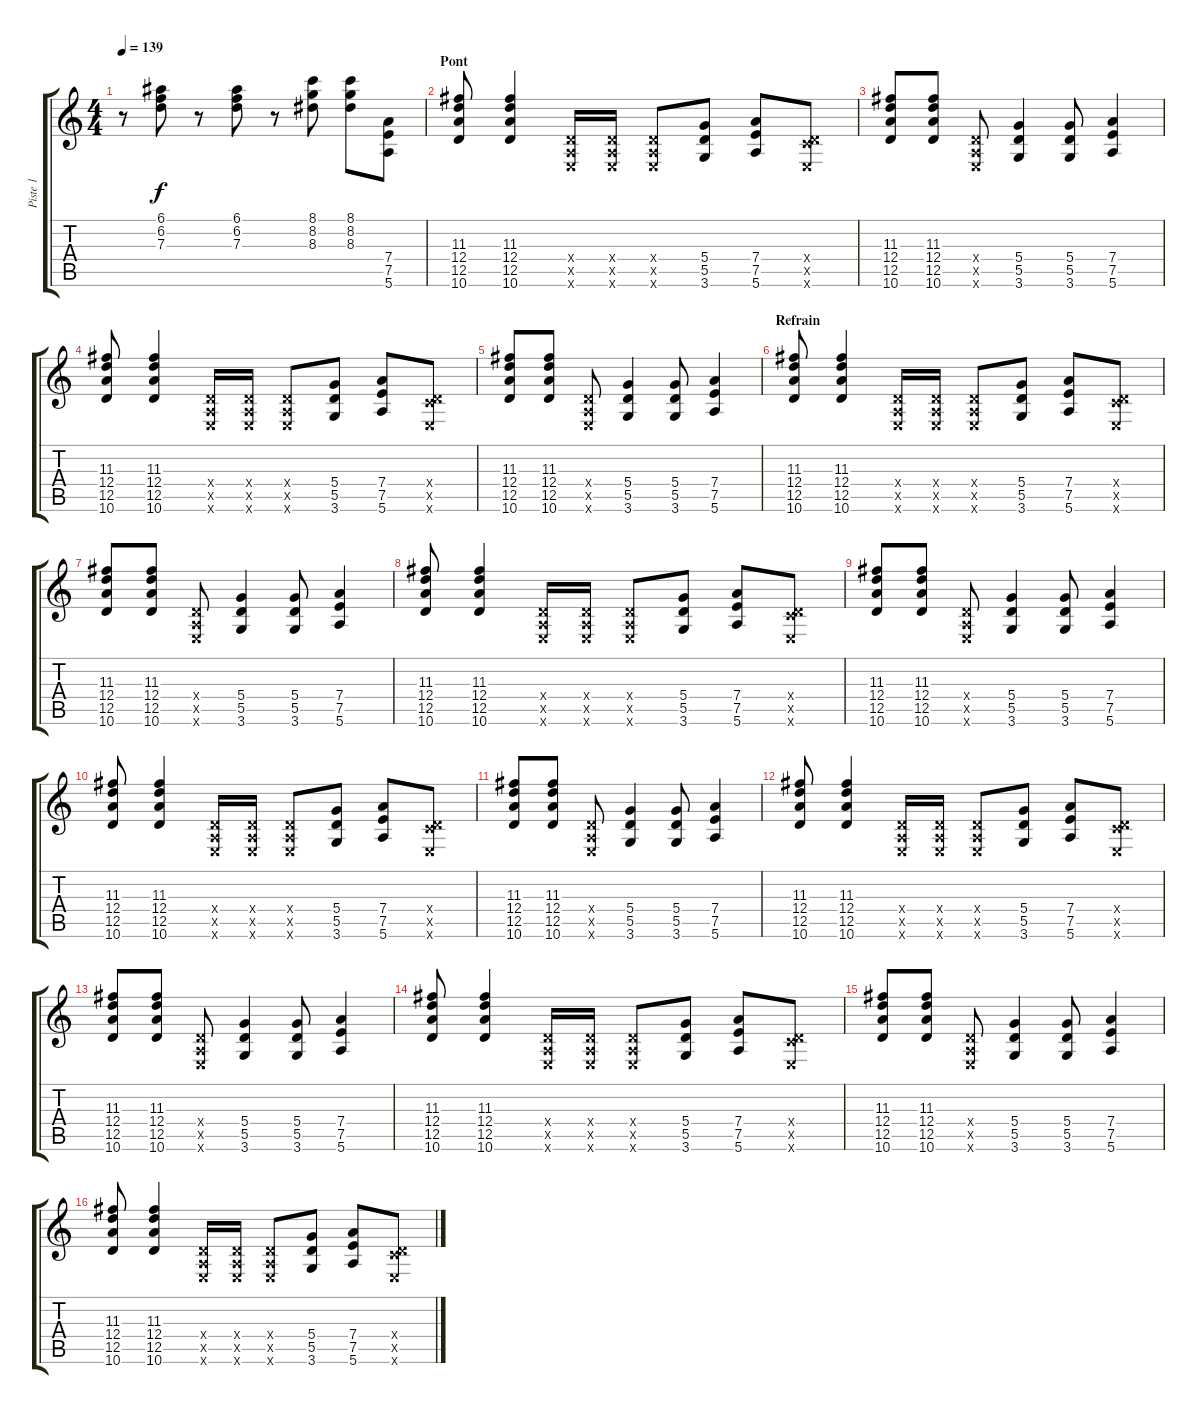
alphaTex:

\track ("Piste 1" "Piste 1") {instrument distortionguitar}
\staff {score tabs}
\tuning (E4 B3 G3 D3 A2 E2) {hide}
\ts (4 4)
\tempo 139
\clef g2
\ks c
r.8{dy f} (6.1 6.2 7.3).8 r.8 (6.1 6.2 7.3).8 r.8 (8.1 8.2 8.3).8 (8.1 8.2 8.3).8 (7.4 7.5 5.6).8 |
\section ("" "Pont")
(11.3 12.4 12.5 10.6).8 (11.3 12.4 12.5 10.6).4 (0.4{x} 0.5{x} 0.6{x}).16 (0.4{x} 0.5{x} 0.6{x}).16 (0.4{x} 0.5{x} 0.6{x}).8 (5.4 5.5 3.6).8 (7.4 7.5 5.6).8 (0.4{x} 3.5{x} 0.6{x}).8 |
(11.3 12.4 12.5 10.6).8 (11.3 12.4 12.5 10.6).8 (0.4{x} 0.5{x} 0.6{x}).8 (5.4 5.5 3.6).4 (5.4 5.5 3.6).8 (7.4 7.5 5.6).4 |
(11.3 12.4 12.5 10.6).8 (11.3 12.4 12.5 10.6).4 (0.4{x} 0.5{x} 0.6{x}).16 (0.4{x} 0.5{x} 0.6{x}).16 (0.4{x} 0.5{x} 0.6{x}).8 (5.4 5.5 3.6).8 (7.4 7.5 5.6).8 (0.4{x} 3.5{x} 0.6{x}).8 |
(11.3 12.4 12.5 10.6).8 (11.3 12.4 12.5 10.6).8 (0.4{x} 0.5{x} 0.6{x}).8 (5.4 5.5 3.6).4 (5.4 5.5 3.6).8 (7.4 7.5 5.6).4 |
\section ("" "Refrain")
(11.3 12.4 12.5 10.6).8 (11.3 12.4 12.5 10.6).4 (0.4{x} 0.5{x} 0.6{x}).16 (0.4{x} 0.5{x} 0.6{x}).16 (0.4{x} 0.5{x} 0.6{x}).8 (5.4 5.5 3.6).8 (7.4 7.5 5.6).8 (0.4{x} 3.5{x} 0.6{x}).8 |
(11.3 12.4 12.5 10.6).8 (11.3 12.4 12.5 10.6).8 (0.4{x} 0.5{x} 0.6{x}).8 (5.4 5.5 3.6).4 (5.4 5.5 3.6).8 (7.4 7.5 5.6).4 |
(11.3 12.4 12.5 10.6).8 (11.3 12.4 12.5 10.6).4 (0.4{x} 0.5{x} 0.6{x}).16 (0.4{x} 0.5{x} 0.6{x}).16 (0.4{x} 0.5{x} 0.6{x}).8 (5.4 5.5 3.6).8 (7.4 7.5 5.6).8 (0.4{x} 3.5{x} 0.6{x}).8 |
(11.3 12.4 12.5 10.6).8 (11.3 12.4 12.5 10.6).8 (0.4{x} 0.5{x} 0.6{x}).8 (5.4 5.5 3.6).4 (5.4 5.5 3.6).8 (7.4 7.5 5.6).4 |
(11.3 12.4 12.5 10.6).8 (11.3 12.4 12.5 10.6).4 (0.4{x} 0.5{x} 0.6{x}).16 (0.4{x} 0.5{x} 0.6{x}).16 (0.4{x} 0.5{x} 0.6{x}).8 (5.4 5.5 3.6).8 (7.4 7.5 5.6).8 (0.4{x} 3.5{x} 0.6{x}).8 |
(11.3 12.4 12.5 10.6).8 (11.3 12.4 12.5 10.6).8 (0.4{x} 0.5{x} 0.6{x}).8 (5.4 5.5 3.6).4 (5.4 5.5 3.6).8 (7.4 7.5 5.6).4 |
(11.3 12.4 12.5 10.6).8 (11.3 12.4 12.5 10.6).4 (0.4{x} 0.5{x} 0.6{x}).16 (0.4{x} 0.5{x} 0.6{x}).16 (0.4{x} 0.5{x} 0.6{x}).8 (5.4 5.5 3.6).8 (7.4 7.5 5.6).8 (0.4{x} 3.5{x} 0.6{x}).8 |
(11.3 12.4 12.5 10.6).8 (11.3 12.4 12.5 10.6).8 (0.4{x} 0.5{x} 0.6{x}).8 (5.4 5.5 3.6).4 (5.4 5.5 3.6).8 (7.4 7.5 5.6).4 |
(11.3 12.4 12.5 10.6).8 (11.3 12.4 12.5 10.6).4 (0.4{x} 0.5{x} 0.6{x}).16 (0.4{x} 0.5{x} 0.6{x}).16 (0.4{x} 0.5{x} 0.6{x}).8 (5.4 5.5 3.6).8 (7.4 7.5 5.6).8 (0.4{x} 3.5{x} 0.6{x}).8 |
(11.3 12.4 12.5 10.6).8 (11.3 12.4 12.5 10.6).8 (0.4{x} 0.5{x} 0.6{x}).8 (5.4 5.5 3.6).4 (5.4 5.5 3.6).8 (7.4 7.5 5.6).4 |
(11.3 12.4 12.5 10.6).8 (11.3 12.4 12.5 10.6).4 (0.4{x} 0.5{x} 0.6{x}).16 (0.4{x} 0.5{x} 0.6{x}).16 (0.4{x} 0.5{x} 0.6{x}).8 (5.4 5.5 3.6).8 (7.4 7.5 5.6).8 (0.4{x} 3.5{x} 0.6{x}).8
